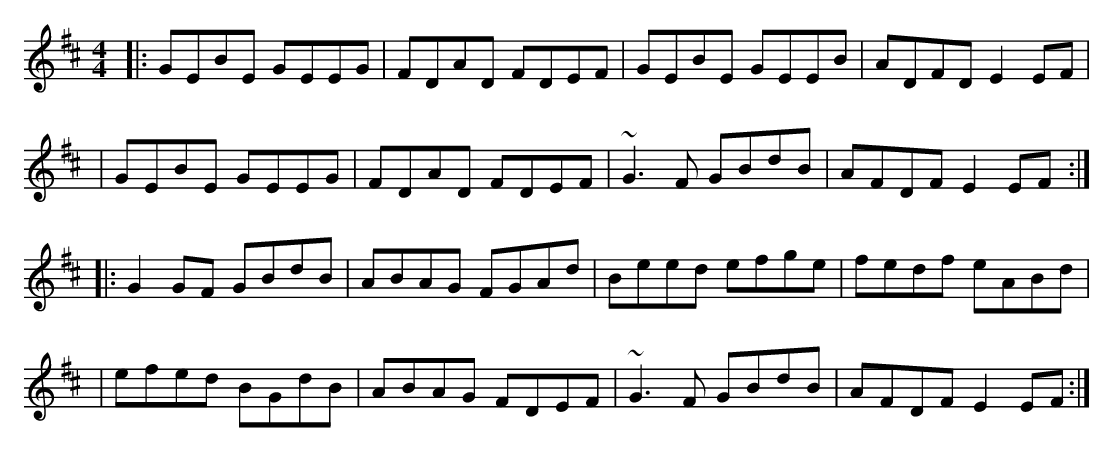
X:1
M:4/4
K:Edor
|:GEBE GEEG|FDAD FDEF|GEBE GEEB|ADFD E2EF|
|GEBE GEEG|FDAD FDEF|~G3F GBdB|AFDF E2EF:|
|:G2GF GBdB|ABAG FGAd|Beed efge|fedf eABd|
|efed BGdB|ABAG FDEF|~G3F GBdB|AFDF E2EF:|
